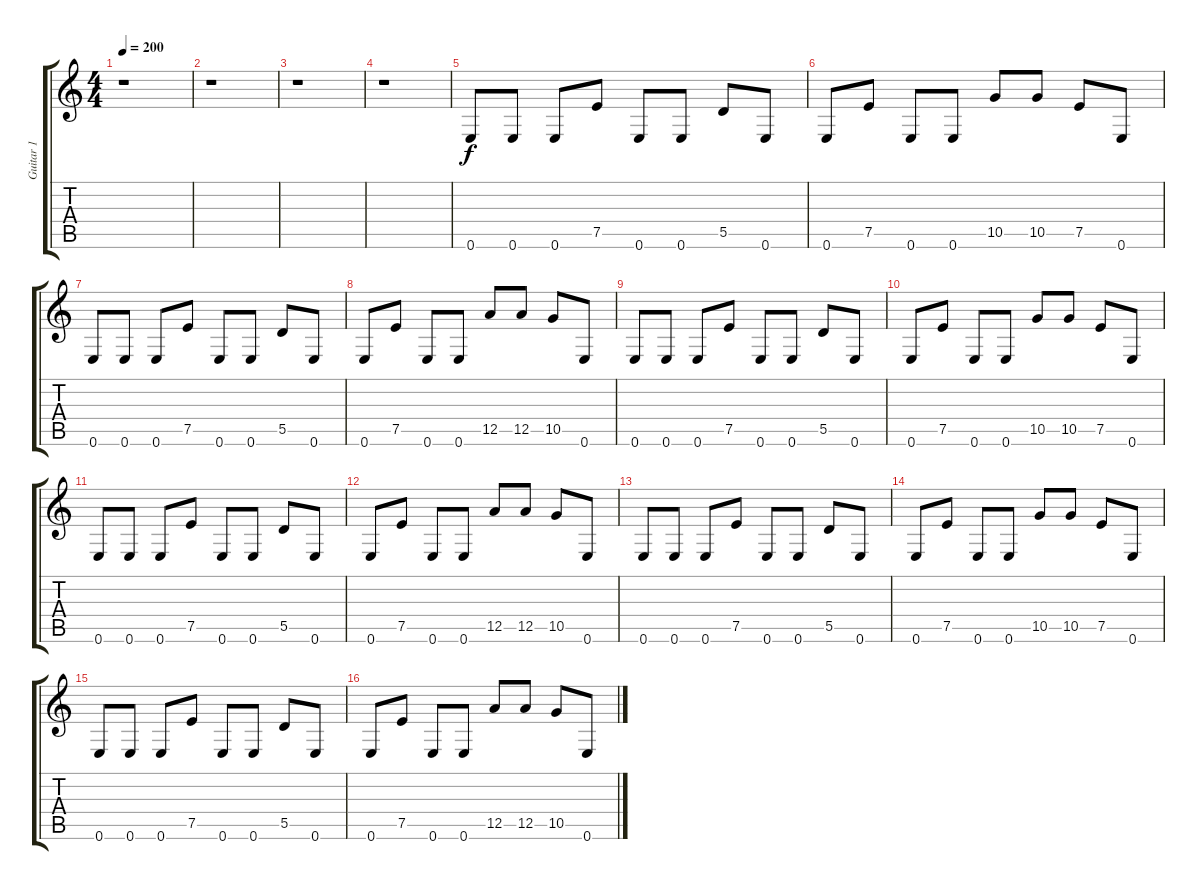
\track ("Guitar 1" "Guitar 1") {instrument distortionguitar}
\staff {score tabs}
\tuning (E4 B3 G3 D3 A2 E2) {hide}
\ts (4 4)
\tempo 200
\clef g2
\ks c
r.1{dy f instrument distortionguitar} |
r.1 |
r.1 |
r.1 |
0.6.8 0.6.8 0.6.8 7.5.8 0.6.8 0.6.8 5.5.8 0.6.8 |
0.6.8 7.5.8 0.6.8 0.6.8 10.5.8 10.5.8 7.5.8 0.6.8 |
0.6.8 0.6.8 0.6.8 7.5.8 0.6.8 0.6.8 5.5.8 0.6.8 |
0.6.8 7.5.8 0.6.8 0.6.8 12.5.8 12.5.8 10.5.8 0.6.8 |
0.6.8 0.6.8 0.6.8 7.5.8 0.6.8 0.6.8 5.5.8 0.6.8 |
0.6.8 7.5.8 0.6.8 0.6.8 10.5.8 10.5.8 7.5.8 0.6.8 |
0.6.8 0.6.8 0.6.8 7.5.8 0.6.8 0.6.8 5.5.8 0.6.8 |
0.6.8 7.5.8 0.6.8 0.6.8 12.5.8 12.5.8 10.5.8 0.6.8 |
0.6.8 0.6.8 0.6.8 7.5.8 0.6.8 0.6.8 5.5.8 0.6.8 |
0.6.8 7.5.8 0.6.8 0.6.8 10.5.8 10.5.8 7.5.8 0.6.8 |
0.6.8 0.6.8 0.6.8 7.5.8 0.6.8 0.6.8 5.5.8 0.6.8 |
0.6.8 7.5.8 0.6.8 0.6.8 12.5.8 12.5.8 10.5.8 0.6.8
